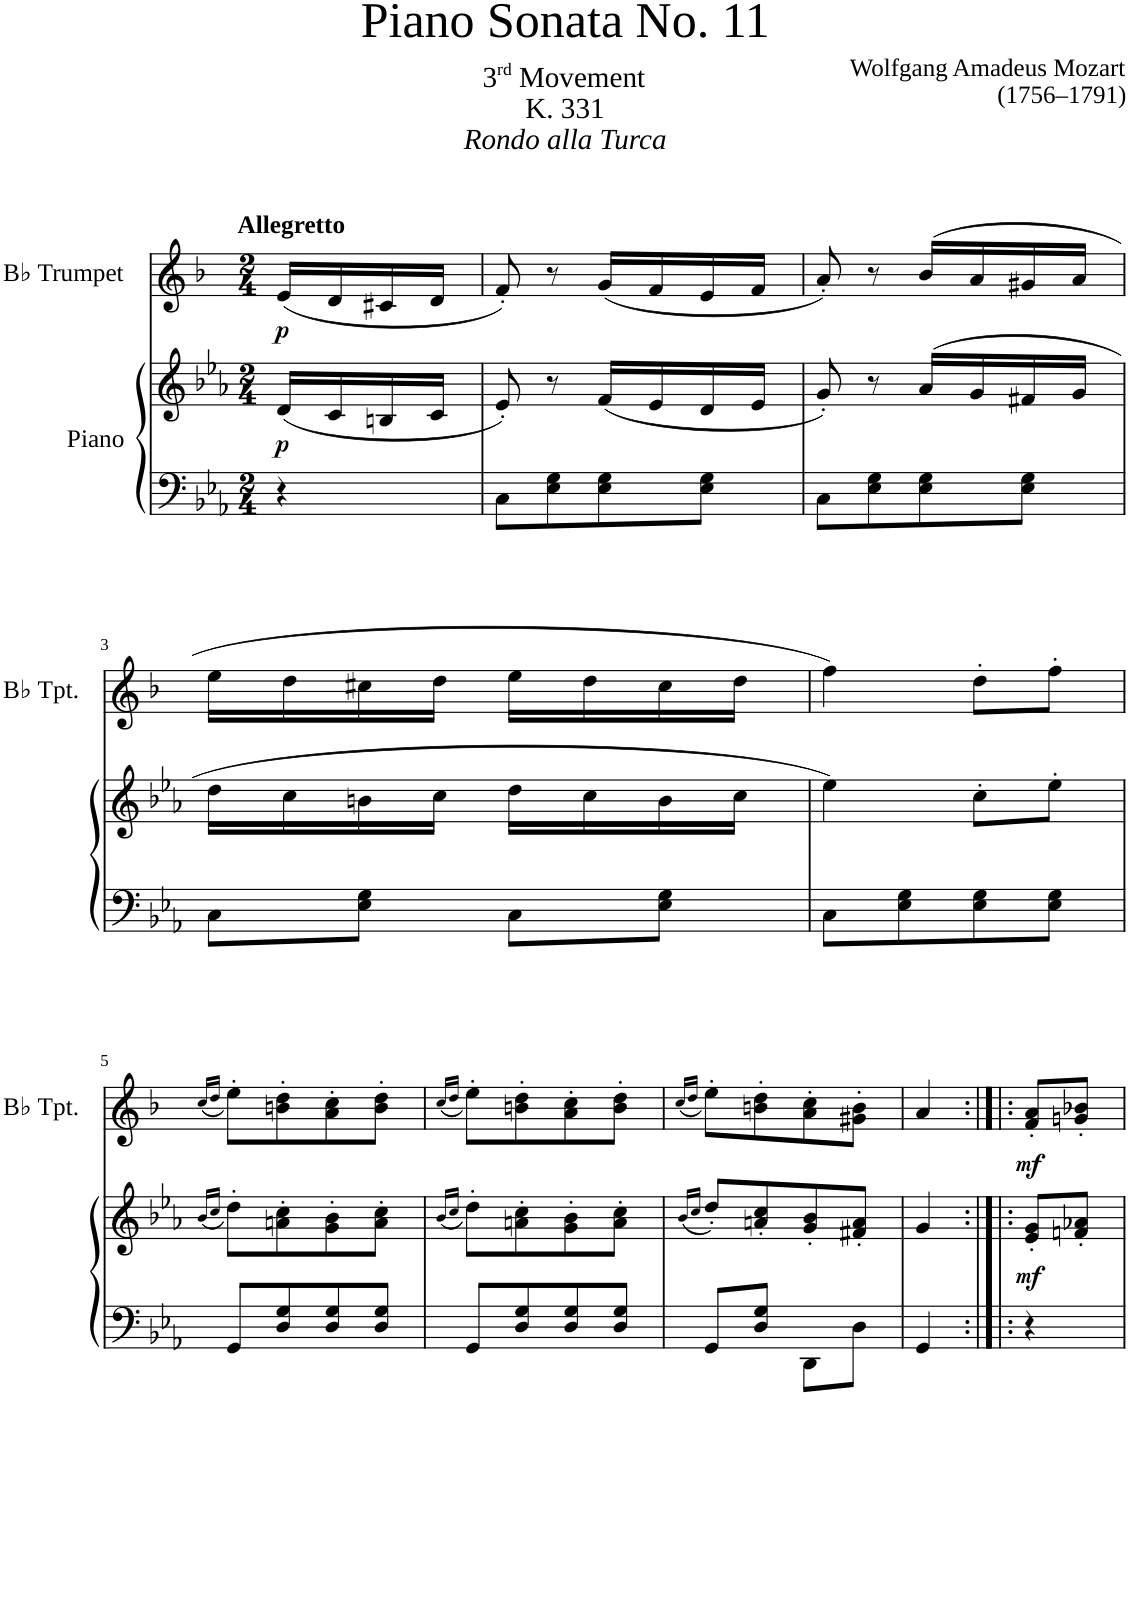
**kern	**kern	**dynam	**kern	**dynam
*part2	*part2	*part2	*part1	*part1
*staff3	*staff2	*staff2/3	*staff1	*staff1
*I"Piano	*	*	*I"Bb Trumpet	*
*I'Pno	*	*	*I'Bb Tpt.	*
*clefF4	*clefG2	*	*clefG2	*
*	*	*	*Trd1c2	*
*k[b-e-a-]	*k[b-e-a-]	*	*k[b-]	*
*M2/4	*M2/4	*	*M2/4	*
=	=	=	=	=
!	!	!	!LO:TX:a:B:t=Allegretto	!
!	!	!LO:DY:b	!	!LO:DY:b
4r	(16d/LL	p	(16e/LL	p
.	16c/	.	16d/	.
.	16Bn/	.	16c#X/	.
.	16c/JJ	.	16d/JJ	.
=1	=1	=1	=1	=1
8C\L	8e-'/)	.	8f'/)	.
8E-\ 8G\	8r	.	8r	.
8E-\ 8G\	(16f/LL	.	(16g/LL	.
.	16e-/	.	16f/	.
8E-\ 8G\J	16d/	.	16e/	.
.	16e-/JJ	.	16f/JJ	.
=2	=2	=2	=2	=2
8C\L	8g'/)	.	8a'/)	.
8E-\ 8G\	8r	.	8r	.
8E-\ 8G\	(16a-/LL	.	(16b-/LL	.
.	16g/	.	16a/	.
8E-\ 8G\J	16f#X/	.	16g#X/	.
.	16g/JJ	.	16a/JJ	.
!!LO:LB:g=z
=3	=3	=3	=3	=3
8C\L	16dd\LL	.	16ee\LL	.
.	16cc\	.	16dd\	.
8E-\ 8G\J	16bn\	.	16cc#X\	.
.	16cc\JJ	.	16dd\JJ	.
8C\L	16dd\LL	.	16ee\LL	.
.	16cc\	.	16dd\	.
8E-\ 8G\J	16b\	.	16cc#\	.
.	16cc\JJ	.	16dd\JJ	.
=4	=4	=4	=4	=4
8C\L	4ee-\)	.	4ff\)	.
8E-\ 8G\	.	.	.	.
8E-\ 8G\	8cc'\L	.	8dd'\L	.
8E-\ 8G\J	8ee-'\J	.	8ff'\J	.
!!LO:LB:g=z
=5	=5	=5	=5	=5
.	(16qb-/LL	.	(16qcc/LL	.
.	16qcc/JJ	.	16qdd/JJ	.
8GG/L	8dd'\L)	.	8ee'\L)	.
8D/ 8G/	8an\' 8cc\'	.	8bn\' 8dd\'	.
8D/ 8G/	8g\' 8b-\'	.	8a\' 8cc\'	.
8D/ 8G/J	8a\' 8cc\'J	.	8b\' 8dd\'J	.
=6	=6	=6	=6	=6
.	(16qb-/LL	.	(16qcc/LL	.
.	16qcc/JJ	.	16qdd/JJ	.
8GG/L	8dd'\L)	.	8ee'\L)	.
8D/ 8G/	8an\' 8cc\'	.	8bn\' 8dd\'	.
8D/ 8G/	8g\' 8b-\'	.	8a\' 8cc\'	.
8D/ 8G/J	8a\' 8cc\'J	.	8b\' 8dd\'J	.
=7	=7	=7	=7	=7
.	(16qb-/LL	.	(16qcc/LL	.
.	16qcc/JJ	.	16qdd/JJ	.
8GG/L	8dd'/L)	.	8ee'\L)	.
8D/ 8G/J	8an/' 8cc/'	.	8bn\' 8dd\'	.
8DD\L	8g/' 8b-/'	.	8a\' 8cc\'	.
8D\J	8f#X/' 8a/'J	.	8g#X\' 8b\'J	.
=8	=8	=8	=8	=8
4GG/	4g/	.	4a/	.
=8:|!|:	=8:|!|:	=8:|!|:	=8:|!|:	=8:|!|:
!	!	!LO:DY:b	!	!LO:DY:b
4r	8e-/' 8g/'L	mf	8f/' 8a/'L	mf
.	8fn/' 8a-X/'J	.	8gn/' 8b-X/'J	.
=	=	=	=	=
*-	*-	*-	*-	*-
